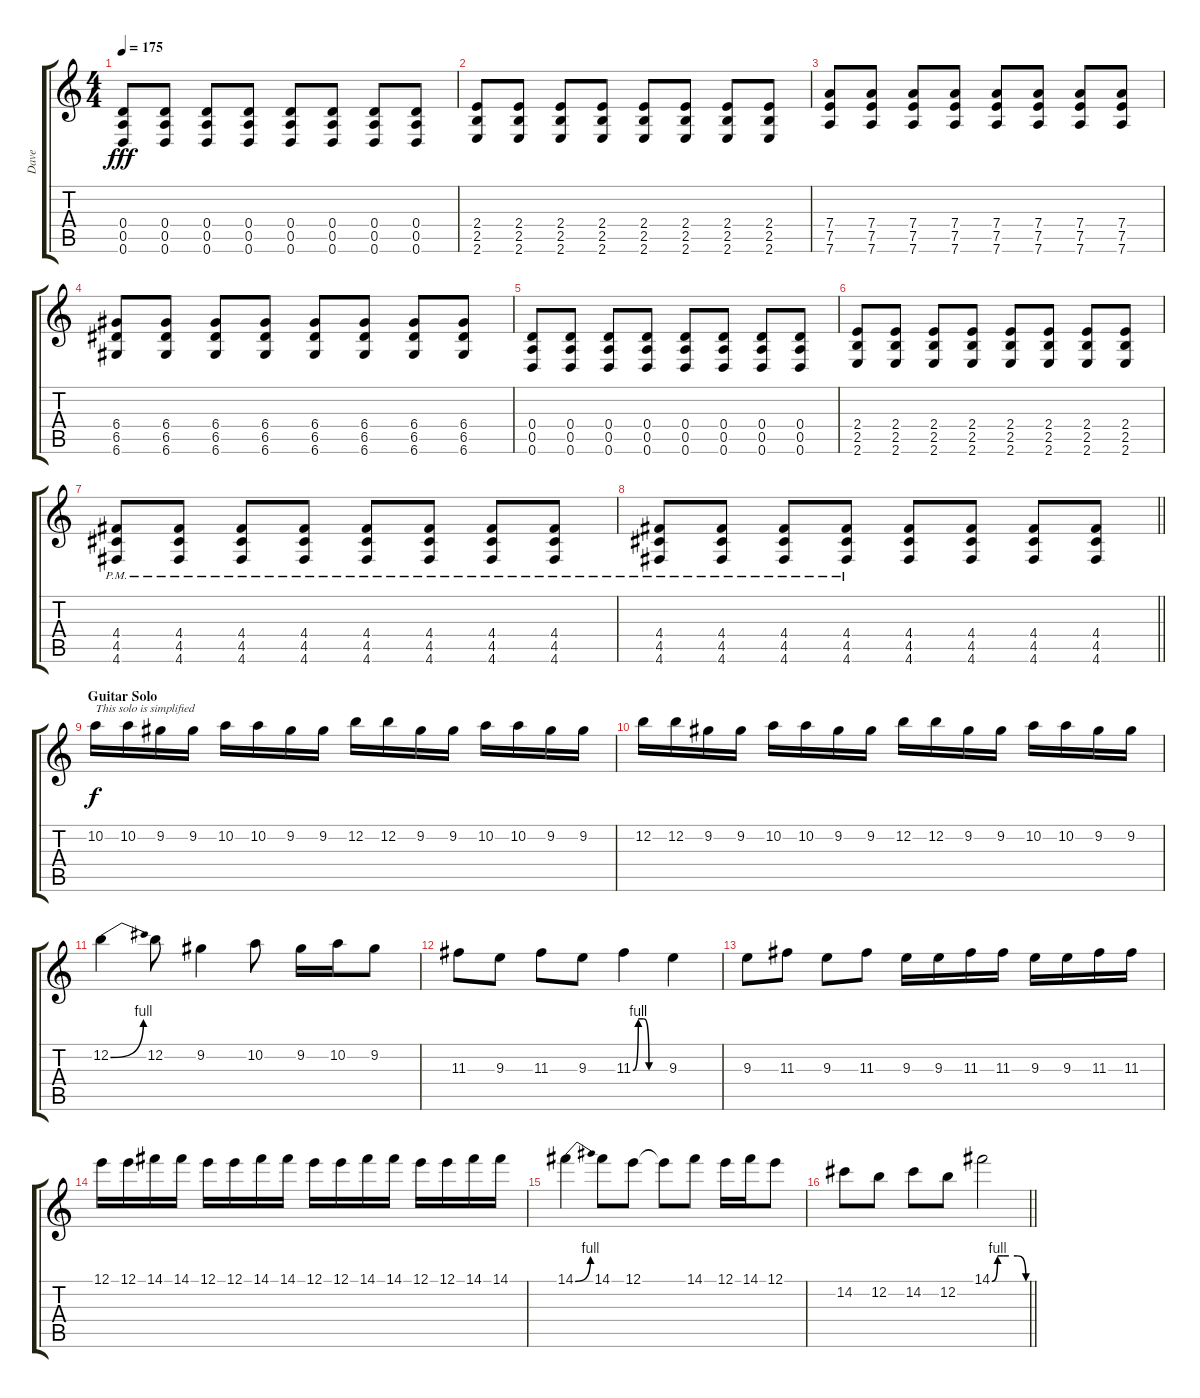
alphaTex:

\track ("Dave" "Dave") {instrument distortionguitar}
\staff {score tabs}
\tuning (E4 B3 G3 D3 A2 D2) {hide}
\ts (4 4)
\tempo 175
\clef g2
\ks c
(0.4 0.5 0.6).8{dy fff} (0.4 0.5 0.6).8 (0.4 0.5 0.6).8 (0.4 0.5 0.6).8 (0.4 0.5 0.6).8 (0.4 0.5 0.6).8 (0.4 0.5 0.6).8 (0.4 0.5 0.6).8 |
(2.4 2.5 2.6).8 (2.4 2.5 2.6).8 (2.4 2.5 2.6).8 (2.4 2.5 2.6).8 (2.4 2.5 2.6).8 (2.4 2.5 2.6).8 (2.4 2.5 2.6).8 (2.4 2.5 2.6).8 |
(7.4 7.5 7.6).8 (7.4 7.5 7.6).8 (7.4 7.5 7.6).8 (7.4 7.5 7.6).8 (7.4 7.5 7.6).8 (7.4 7.5 7.6).8 (7.4 7.5 7.6).8 (7.4 7.5 7.6).8 |
(6.4 6.5 6.6).8 (6.4 6.5 6.6).8 (6.4 6.5 6.6).8 (6.4 6.5 6.6).8 (6.4 6.5 6.6).8 (6.4 6.5 6.6).8 (6.4 6.5 6.6).8 (6.4 6.5 6.6).8 |
(0.4 0.5 0.6).8 (0.4 0.5 0.6).8 (0.4 0.5 0.6).8 (0.4 0.5 0.6).8 (0.4 0.5 0.6).8 (0.4 0.5 0.6).8 (0.4 0.5 0.6).8 (0.4 0.5 0.6).8 |
(2.4 2.5 2.6).8 (2.4 2.5 2.6).8 (2.4 2.5 2.6).8 (2.4 2.5 2.6).8 (2.4 2.5 2.6).8 (2.4 2.5 2.6).8 (2.4 2.5 2.6).8 (2.4 2.5 2.6).8 |
(4.4{pm} 4.5{pm} 4.6{pm}).8 (4.4{pm} 4.5{pm} 4.6{pm}).8 (4.4{pm} 4.5{pm} 4.6{pm}).8 (4.4{pm} 4.5{pm} 4.6{pm}).8 (4.4{pm} 4.5{pm} 4.6{pm}).8 (4.4{pm} 4.5{pm} 4.6{pm}).8 (4.4{pm} 4.5{pm} 4.6{pm}).8 (4.4{pm} 4.5{pm} 4.6{pm}).8 |
\barLineRight lightlight
(4.4{pm} 4.5{pm} 4.6{pm}).8 (4.4{pm} 4.5{pm} 4.6{pm}).8 (4.4{pm} 4.5{pm} 4.6{pm}).8 (4.4{pm} 4.5{pm} 4.6{pm}).8 (4.4 4.5 4.6).8 (4.4 4.5 4.6).8 (4.4 4.5 4.6).8 (4.4 4.5 4.6).8 |
\section ("" "Guitar Solo")
10.2.16{txt "This solo is simplified" dy f} 10.2.16 9.2.16 9.2.16 10.2.16 10.2.16 9.2.16 9.2.16 12.2.16 12.2.16 9.2.16 9.2.16 10.2.16 10.2.16 9.2.16 9.2.16 |
12.2.16 12.2.16 9.2.16 9.2.16 10.2.16 10.2.16 9.2.16 9.2.16 12.2.16 12.2.16 9.2.16 9.2.16 10.2.16 10.2.16 9.2.16 9.2.16 |
12.2{be (bend 0 0 60 4)}.4 12.2.8 9.2.4 10.2.8 9.2.16 10.2.16 9.2.8 |
11.3.8 9.3.8 11.3.8 9.3.8 11.3{be (custom 0 0 10 4 20 4 30 0 60 0)}.4 9.3.4 |
9.3.8 11.3.8 9.3.8 11.3.8 9.3.16 9.3.16 11.3.16 11.3.16 9.3.16 9.3.16 11.3.16 11.3.16 |
12.1.16 12.1.16 14.1.16 14.1.16 12.1.16 12.1.16 14.1.16 14.1.16 12.1.16 12.1.16 14.1.16 14.1.16 12.1.16 12.1.16 14.1.16 14.1.16 |
14.1{be (bend 0 0 60 4)}.4 14.1.8 12.1.8 12.1{t}.8 14.1.8 12.1.16 14.1.16 12.1.8 |
\barLineRight lightlight
14.2.8 12.2.8 14.2.8 12.2.8 14.1{be (custom 0 0 10 4 20 4 30 4 45 4 60 0)}.2
